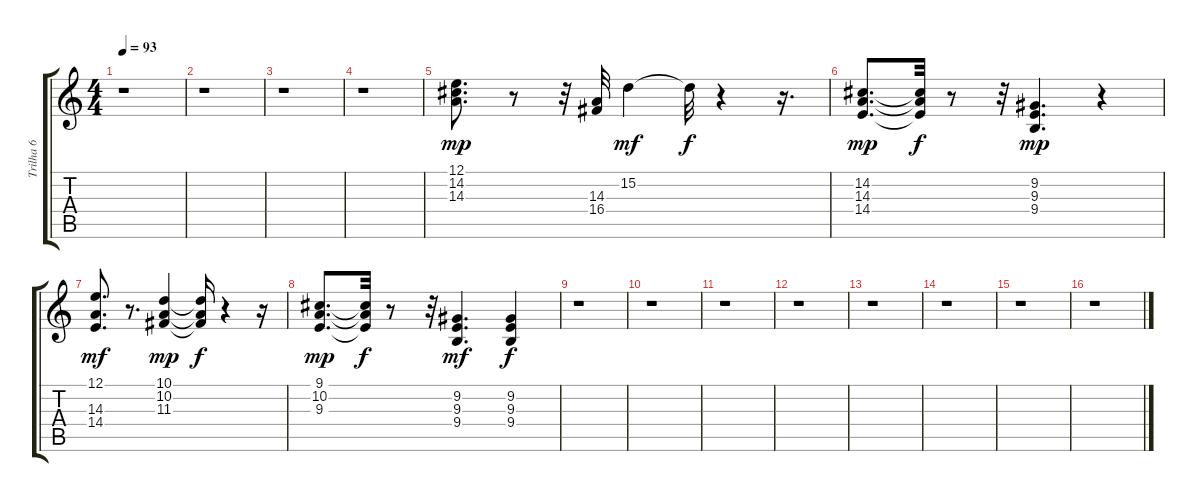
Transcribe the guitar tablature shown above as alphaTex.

\track ("Trilha 6" "Trilha 6") {instrument choiraahs}
\staff {score tabs}
\tuning (E4 B3 G3 D3 A2 E2) {hide}
\ts (4 4)
\tempo 93
\clef g2
\ks c
r.1{dy mp instrument choiraahs} |
r.1 |
r.1 |
r.1 |
(12.1 14.2 14.3).8{d} r.8 r.32 (14.3 16.4).32 15.2.4{dy mf} 15.2{t}.32{dy f} r.4 r.16{d} |
(14.2 14.3 14.4).8{d dy mp} (14.2{t} 14.3{t} 14.4{t}).32{dy f} r.8 r.32 (9.2 9.3 9.4).4{d dy mp} r.4 |
(12.1 14.3 14.4).8{d dy mf} r.8{d} (10.1 10.2 11.3).4{dy mp} (10.1{t} 10.2{t} 11.3{t}).16{dy f} r.4 r.16 |
(9.1 10.2 9.3).8{d dy mp} (9.1{t} 10.2{t} 9.3{t}).32{dy f} r.8 r.32 (9.2 9.3 9.4).4{d dy mf} (9.2 9.3 9.4).4{dy f} |
r.1 |
r.1 |
r.1 |
r.1 |
r.1 |
r.1 |
r.1 |
r.1
